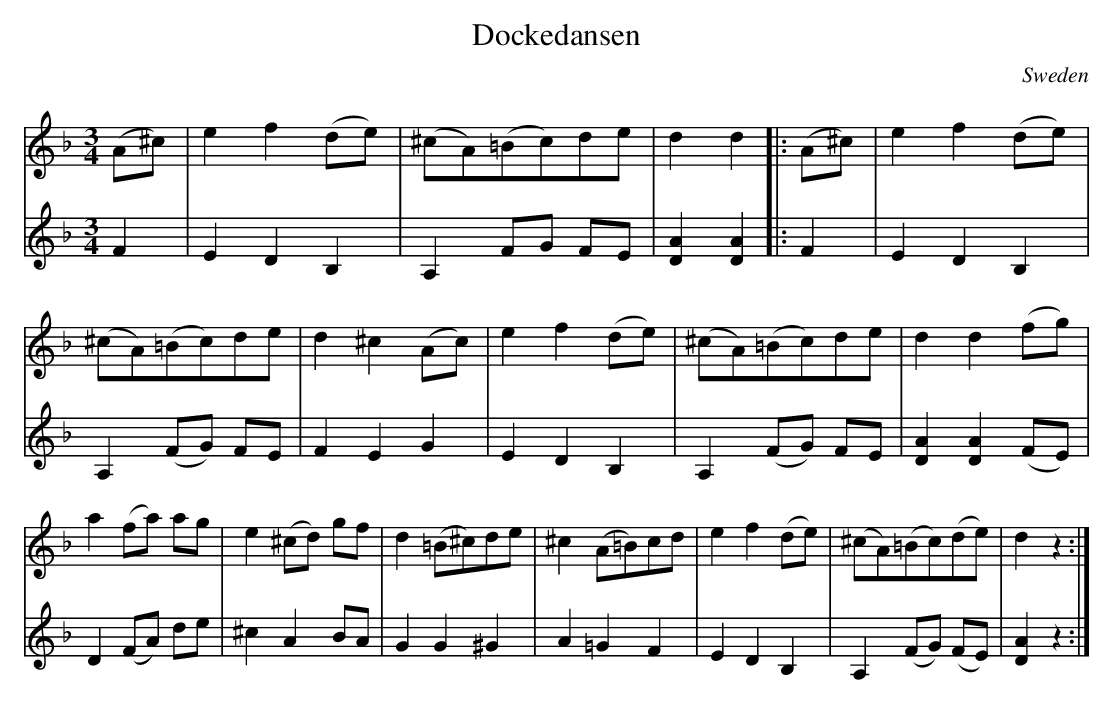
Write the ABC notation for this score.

X:1
T:Dockedansen
M:3/4
O:Sweden
K:D minor
V:1
(A^c)|\
e2f2(de) | (^cA)(=Bc)de | d2d2 |:\
(A^c) |\
e2f2 (de)| (^cA)(=Bc)de | d2^c2(Ac) |\
e2f2 (de)| (^cA)(=Bc)de | d2d2(fg)|\
a2 (fa) ag| e2 (^cd) gf |\
d2 (=B^c)de | ^c2 (A=B)cd|\
e2f2(de)| (^cA)(=Bc)(de)| d2z2:|
V:2
F2 |\
E2D2B,2 | A,2FG FE |\
[D2A2][D2A2] |:\
F2 |\
E2D2B,2 | A,2 (FG) FE | F2E2G2 |\
E2D2B,2 | A,2 (FG) FE | [D2A2][D2A2](FE) |\
D2(FA) de | ^c2A2 BA |\
G2G2^G2 | A2=G2F2 |\
E2D2B,2 | A,2 (FG) (FE) | [D2A2]z2 :|
